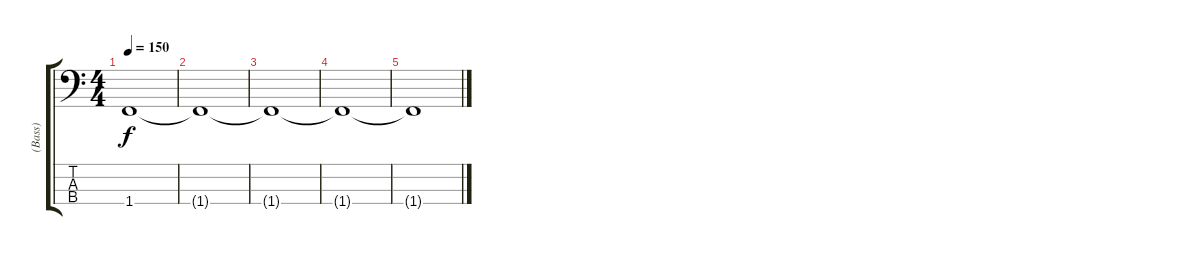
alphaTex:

\track ("(Bass)" "(Bass)") {solo instrument distortionguitar}
\staff {score tabs}
\tuning (G2 D2 A1 E1) {hide}
\ts (4 4)
\tempo 150
\clef f4
\ks c
1.4{t}.1{dy f volume 0} |
1.4{t}.1 |
1.4{t}.1 |
1.4{t}.1 |
1.4{t}.1
